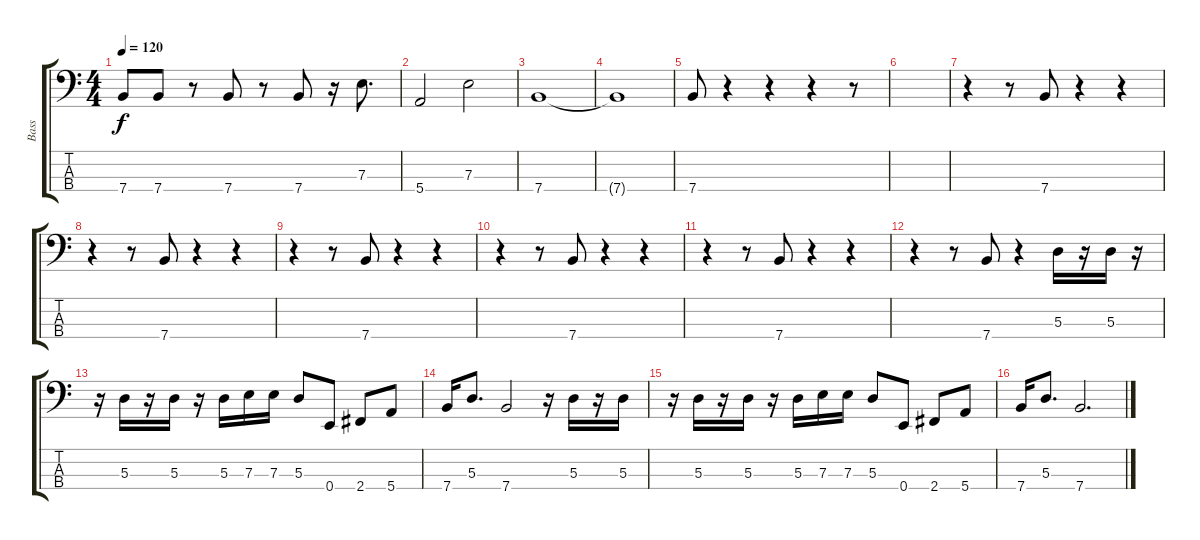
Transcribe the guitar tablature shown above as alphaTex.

\track ("Bass" "Bass") {instrument electricbassfinger}
\staff {score tabs}
\tuning (G2 D2 A1 E1) {hide}
\ts (4 4)
\tempo 120
\clef f4
\ks c
7.4.8{dy f} 7.4.8 r.8 7.4.8 r.8 7.4.8 r.16 7.3.8{d} |
5.4.2 7.3.2 |
7.4.1 |
7.4{t}.1 |
7.4.8 r.4 r.4 r.4 r.8 |
|
r.4 r.8 7.4.8 r.4 r.4 |
r.4 r.8 7.4.8 r.4 r.4 |
r.4 r.8 7.4.8 r.4 r.4 |
r.4 r.8 7.4.8 r.4 r.4 |
r.4 r.8 7.4.8 r.4 r.4 |
r.4 r.8 7.4.8 r.4 5.3.16 r.16 5.3.16 r.16 |
r.16 5.3.16 r.16 5.3.16 r.16 5.3.16 7.3.16 7.3.16 5.3.8 0.4.8 2.4.8 5.4.8 |
7.4.16 5.3.8{d} 7.4.2 r.16 5.3.16 r.16 5.3.16 |
r.16 5.3.16 r.16 5.3.16 r.16 5.3.16 7.3.16 7.3.16 5.3.8 0.4.8 2.4.8 5.4.8 |
7.4.16 5.3.8{d} 7.4.2{d}
